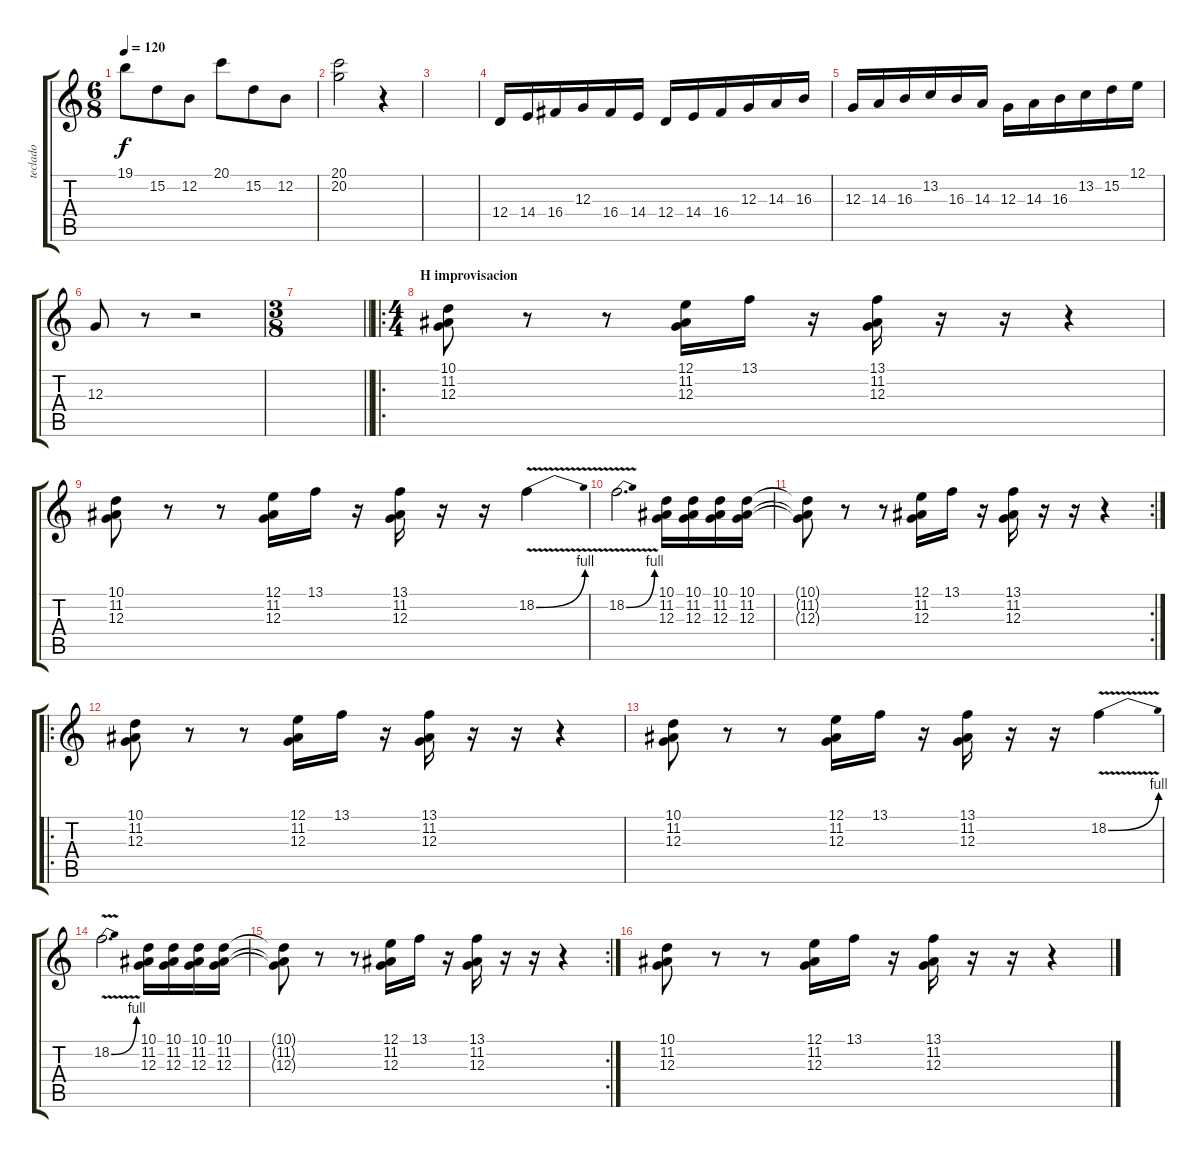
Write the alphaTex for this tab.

\track ("teclado" "teclado") {instrument pad4choir}
\staff {score tabs}
\tuning (E4 B3 G3 D3 A2 E2) {hide}
\ts (6 8)
\tempo 120
\clef g2
\ks c
19.1.8{dy f} 15.2.8 12.2.8 20.1.8 15.2.8 12.2.8 |
(20.1 20.2).2 r.4 |
|
12.4.16 14.4.16 16.4.16 12.3.16 16.4.16 14.4.16 12.4.16 14.4.16 16.4.16 12.3.16 14.3.16 16.3.16 |
12.3.16 14.3.16 16.3.16 13.2.16 16.3.16 14.3.16 12.3.16 14.3.16 16.3.16 13.2.16 15.2.16 12.1.16 |
12.3.8 r.8 r.2 |
\ts (3 8)
\barLineRight lightlight
|
\ro
\ts (4 4)
\section ("" "H improvisacion")
(10.1 11.2 12.3).8{instrument rockorgan} r.8 r.8 (12.1 11.2 12.3).16 13.1.16 r.16 (13.1 11.2 12.3).16 r.16 r.16 r.4 |
(10.1 11.2 12.3).8{instrument rockorgan} r.8 r.8 (12.1 11.2 12.3).16 13.1.16 r.16 (13.1 11.2 12.3).16 r.16 r.16 18.2{be (bend 0 0 60 4) v}.4 |
18.2{be (bend 0 0 60 4) v}.2{d} (10.1 11.2 12.3).16 (10.1 11.2 12.3).16 (10.1 11.2 12.3).16 (10.1 11.2 12.3).16 |
\rc 2
(10.1{t} 11.2{t} 12.3{t}).8{instrument rockorgan} r.8 r.8 (12.1 11.2 12.3).16 13.1.16 r.16 (13.1 11.2 12.3).16 r.16 r.16 r.4 |
\ro
(10.1 11.2 12.3).8{instrument rockorgan} r.8 r.8 (12.1 11.2 12.3).16 13.1.16 r.16 (13.1 11.2 12.3).16 r.16 r.16 r.4 |
(10.1 11.2 12.3).8{instrument rockorgan} r.8 r.8 (12.1 11.2 12.3).16 13.1.16 r.16 (13.1 11.2 12.3).16 r.16 r.16 18.2{be (bend 0 0 60 4) v}.4 |
18.2{be (bend 0 0 60 4) v}.2{d} (10.1 11.2 12.3).16 (10.1 11.2 12.3).16 (10.1 11.2 12.3).16 (10.1 11.2 12.3).16 |
\rc 2
(10.1{t} 11.2{t} 12.3{t}).8{instrument rockorgan} r.8 r.8 (12.1 11.2 12.3).16 13.1.16 r.16 (13.1 11.2 12.3).16 r.16 r.16 r.4 |
(10.1 11.2 12.3).8{instrument rockorgan} r.8 r.8 (12.1 11.2 12.3).16 13.1.16 r.16 (13.1 11.2 12.3).16 r.16 r.16 r.4
